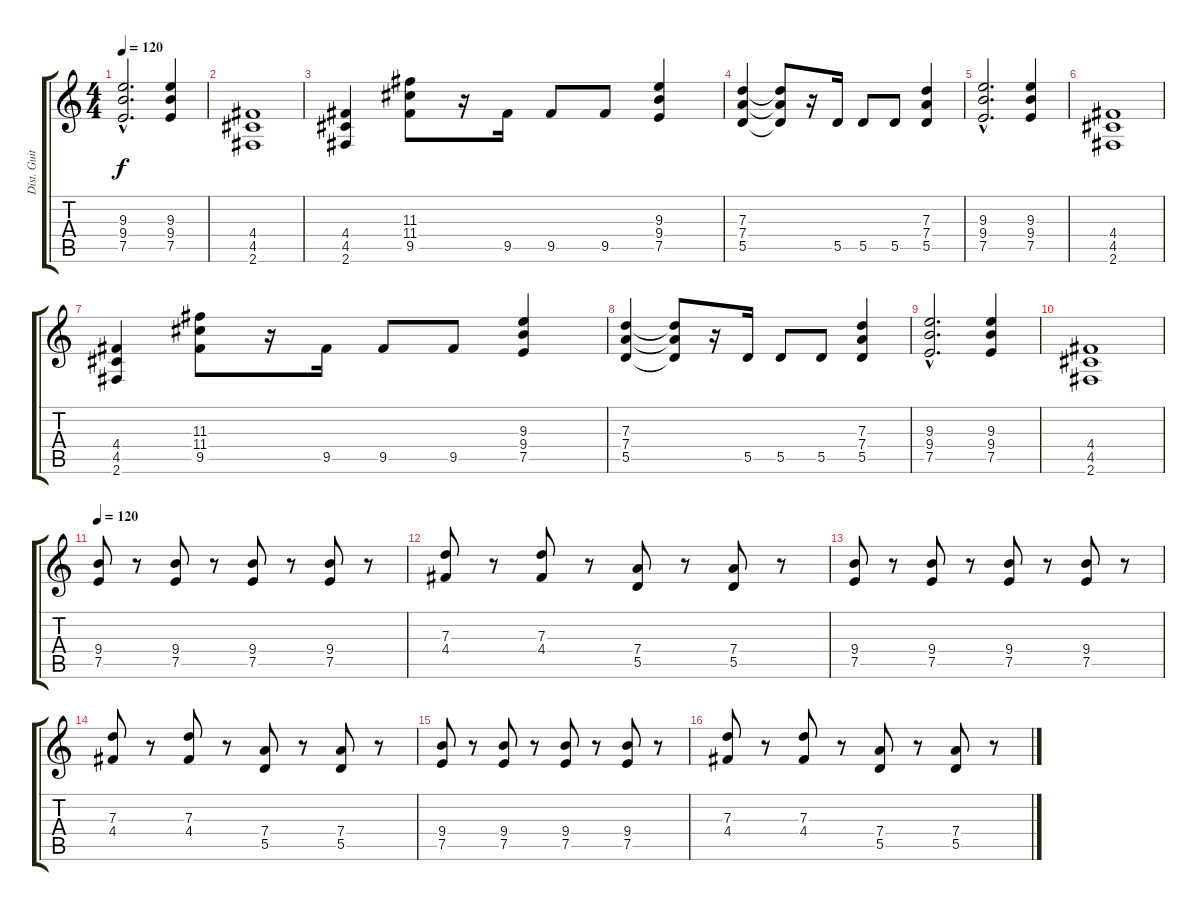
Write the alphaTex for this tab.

\track ("Dist. Guitar 2" "Dist. Guit") {instrument distortionguitar}
\staff {score tabs}
\tuning (E4 B3 G3 D3 A2 E2) {hide}
\ts (4 4)
\tempo 120
\clef g2
\ks c
(9.3{hac} 9.4{hac} 7.5{hac}).2{d dy f} (9.3 9.4 7.5).4 |
(4.4 4.5 2.6).1 |
(4.4 4.5 2.6).4 (11.3 11.4 9.5).8 r.16 9.5.16 9.5.8 9.5.8 (9.3 9.4 7.5).4 |
(7.3 7.4 5.5).4 (7.3{t} 7.4{t} 5.5{t}).8 r.16 5.5.16 5.5.8 5.5.8 (7.3 7.4 5.5).4 |
(9.3{hac} 9.4{hac} 7.5{hac}).2{d} (9.3 9.4 7.5).4 |
(4.4 4.5 2.6).1 |
(4.4 4.5 2.6).4 (11.3 11.4 9.5).8 r.16 9.5.16 9.5.8 9.5.8 (9.3 9.4 7.5).4 |
(7.3 7.4 5.5).4 (7.3{t} 7.4{t} 5.5{t}).8 r.16 5.5.16 5.5.8 5.5.8 (7.3 7.4 5.5).4 |
(9.3{hac} 9.4{hac} 7.5{hac}).2{d} (9.3 9.4 7.5).4 |
(4.4 4.5 2.6).1 |
\tempo 120
(9.4 7.5).8 r.8 (9.4 7.5).8 r.8 (9.4 7.5).8 r.8 (9.4 7.5).8 r.8 |
(7.3 4.4).8 r.8 (7.3 4.4).8 r.8 (7.4 5.5).8 r.8 (7.4 5.5).8 r.8 |
(9.4 7.5).8 r.8 (9.4 7.5).8 r.8 (9.4 7.5).8 r.8 (9.4 7.5).8 r.8 |
(7.3 4.4).8 r.8 (7.3 4.4).8 r.8 (7.4 5.5).8 r.8 (7.4 5.5).8 r.8 |
(9.4 7.5).8 r.8 (9.4 7.5).8 r.8 (9.4 7.5).8 r.8 (9.4 7.5).8 r.8 |
(7.3 4.4).8 r.8 (7.3 4.4).8 r.8 (7.4 5.5).8 r.8 (7.4 5.5).8 r.8
